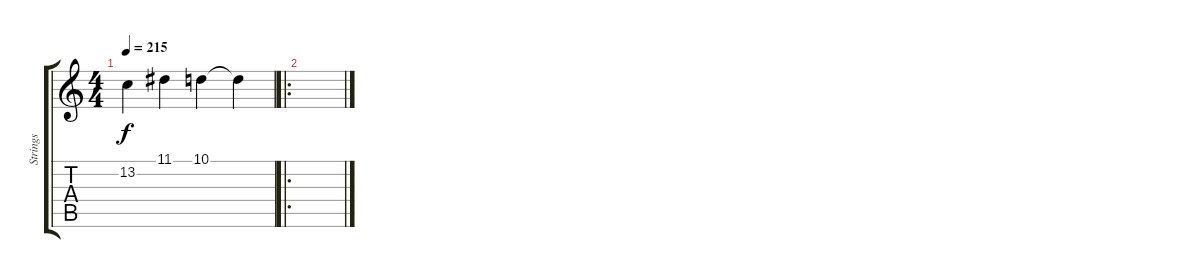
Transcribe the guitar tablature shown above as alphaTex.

\track ("Strings" "Strings") {instrument stringensemble1}
\staff {score tabs}
\tuning (E4 B3 G3 D3 A2 E2) {hide}
\ts (4 4)
\tempo 215
\clef g2
\ks c
13.2.4{dy f} 11.1.4 10.1.4 10.1{t}.4 |
\ro
